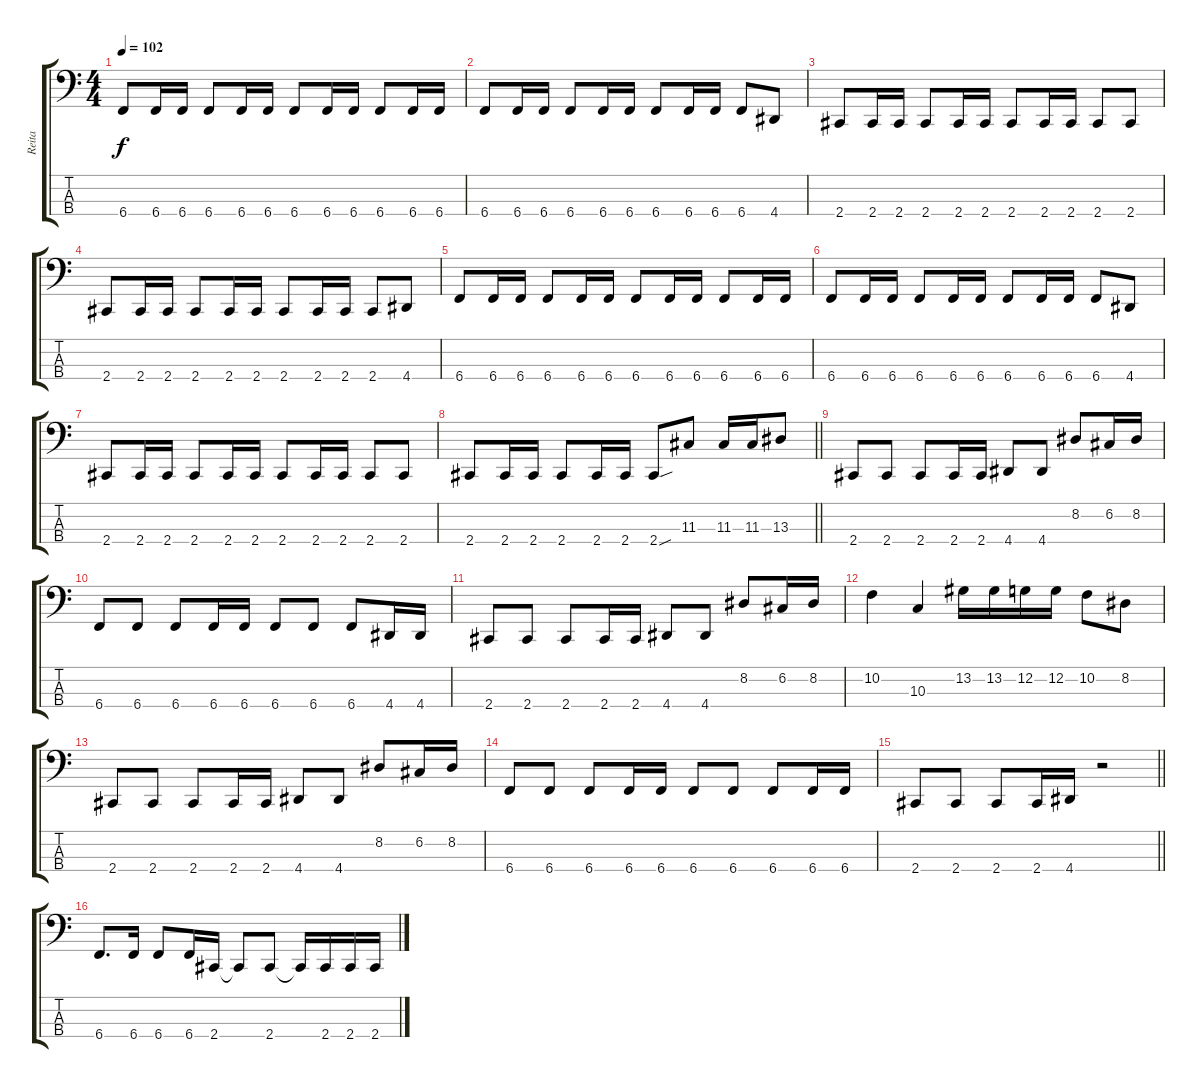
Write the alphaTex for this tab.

\track ("Reita" "Reita") {instrument electricbasspick}
\staff {score tabs}
\tuning (C2 G1 D1 B0) {hide}
\ts (4 4)
\tempo 102
\clef f4
\ks c
6.4.8{dy f} 6.4.16 6.4.16 6.4.8 6.4.16 6.4.16 6.4.8 6.4.16 6.4.16 6.4.8 6.4.16 6.4.16 |
6.4.8 6.4.16 6.4.16 6.4.8 6.4.16 6.4.16 6.4.8 6.4.16 6.4.16 6.4.8 4.4.8 |
2.4.8 2.4.16 2.4.16 2.4.8 2.4.16 2.4.16 2.4.8 2.4.16 2.4.16 2.4.8 2.4.8 |
2.4.8 2.4.16 2.4.16 2.4.8 2.4.16 2.4.16 2.4.8 2.4.16 2.4.16 2.4.8 4.4.8 |
6.4.8 6.4.16 6.4.16 6.4.8 6.4.16 6.4.16 6.4.8 6.4.16 6.4.16 6.4.8 6.4.16 6.4.16 |
6.4.8 6.4.16 6.4.16 6.4.8 6.4.16 6.4.16 6.4.8 6.4.16 6.4.16 6.4.8 4.4.8 |
2.4.8 2.4.16 2.4.16 2.4.8 2.4.16 2.4.16 2.4.8 2.4.16 2.4.16 2.4.8 2.4.8 |
\barLineRight lightlight
2.4.8 2.4.16 2.4.16 2.4.8 2.4.16 2.4.16 2.4{sou}.8 11.3.8 11.3.16 11.3.16 13.3.8 |
2.4.8 2.4.8 2.4.8 2.4.16 2.4.16 4.4.8 4.4.8 8.2.8 6.2.16 8.2.16 |
6.4.8 6.4.8 6.4.8 6.4.16 6.4.16 6.4.8 6.4.8 6.4.8 4.4.16 4.4.16 |
2.4.8 2.4.8 2.4.8 2.4.16 2.4.16 4.4.8 4.4.8 8.2.8 6.2.16 8.2.16 |
10.2.4 10.3.4 13.2.16 13.2.16 12.2.16 12.2.16 10.2.8 8.2.8 |
2.4.8 2.4.8 2.4.8 2.4.16 2.4.16 4.4.8 4.4.8 8.2.8 6.2.16 8.2.16 |
6.4.8 6.4.8 6.4.8 6.4.16 6.4.16 6.4.8 6.4.8 6.4.8 6.4.16 6.4.16 |
\barLineRight lightlight
2.4.8 2.4.8 2.4.8 2.4.16 4.4.16 r.2 |
6.4.8{d} 6.4.16 6.4.8 6.4.16 2.4.16 2.4{t}.8 2.4.8 2.4{t}.16 2.4.16 2.4.16 2.4.16
